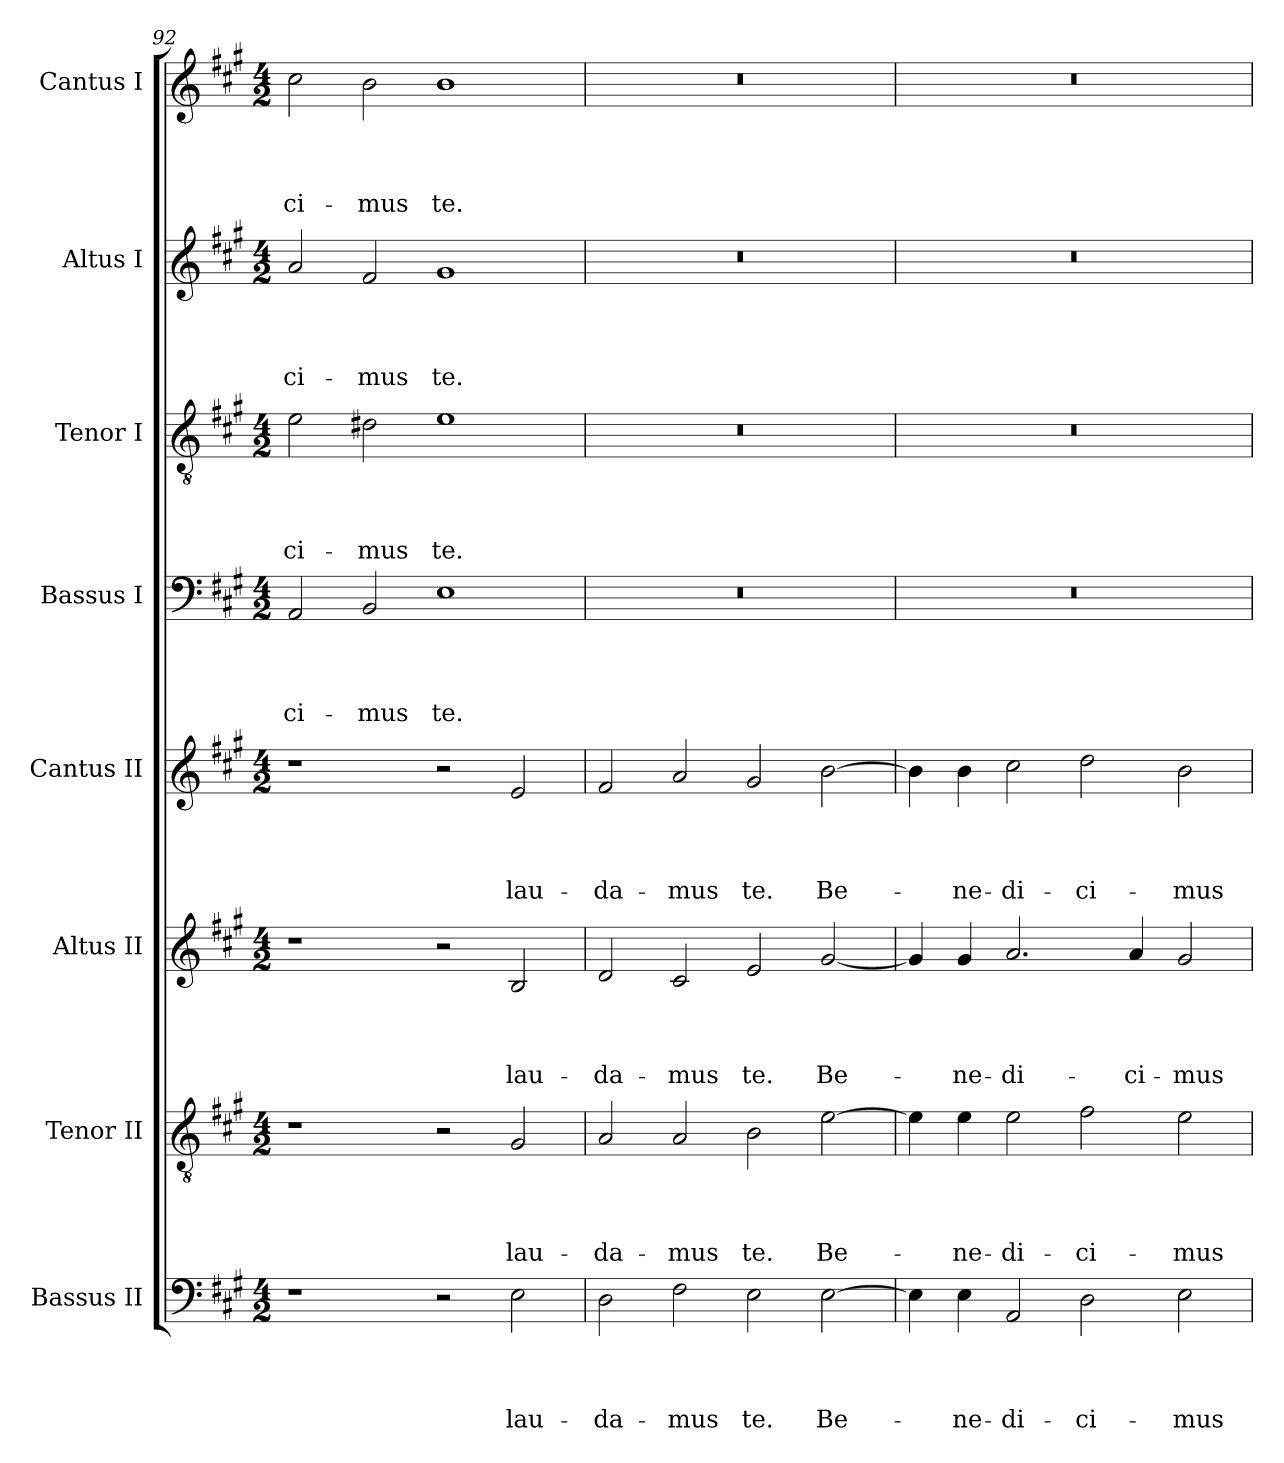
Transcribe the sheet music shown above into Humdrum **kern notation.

**kern	**text	**text	**text	**text	**kern	**text	**text	**text	**text	**kern	**text	**text	**text	**text	**kern	**text	**text	**text	**text	**kern	**text	**text	**text	**text	**kern	**text	**text	**text	**text	**kern	**text	**text	**text	**text	**kern	**text	**text	**text	**text
*part8	*part8	*part8	*part8	*part8	*part7	*part7	*part7	*part7	*part7	*part6	*part6	*part6	*part6	*part6	*part5	*part5	*part5	*part5	*part5	*part4	*part4	*part4	*part4	*part4	*part3	*part3	*part3	*part3	*part3	*part2	*part2	*part2	*part2	*part2	*part1	*part1	*part1	*part1	*part1
*staff8	*staff8	*staff8	*staff8	*staff8	*staff7	*staff7	*staff7	*staff7	*staff7	*staff6	*staff6	*staff6	*staff6	*staff6	*staff5	*staff5	*staff5	*staff5	*staff5	*staff4	*staff4	*staff4	*staff4	*staff4	*staff3	*staff3	*staff3	*staff3	*staff3	*staff2	*staff2	*staff2	*staff2	*staff2	*staff1	*staff1	*staff1	*staff1	*staff1
*I"Bassus II	*	*	*	*	*I"Tenor II	*	*	*	*	*I"Altus II	*	*	*	*	*I"Cantus II	*	*	*	*	*I"Bassus I	*	*	*	*	*I"Tenor I	*	*	*	*	*I"Altus I	*	*	*	*	*I"Cantus I	*	*	*	*
*I'B II	*	*	*	*	*I'T II	*	*	*	*	*I'A II	*	*	*	*	*I'C II	*	*	*	*	*I'B I	*	*	*	*	*I'T I	*	*	*	*	*I'A I	*	*	*	*	*I'C I	*	*	*	*
*clefF4	*	*	*	*	*clefGv2	*	*	*	*	*clefG2	*	*	*	*	*clefG2	*	*	*	*	*clefF4	*	*	*	*	*clefGv2	*	*	*	*	*clefG2	*	*	*	*	*clefG2	*	*	*	*
*k[f#c#g#]	*	*	*	*	*k[f#c#g#]	*	*	*	*	*k[f#c#g#]	*	*	*	*	*k[f#c#g#]	*	*	*	*	*k[f#c#g#]	*	*	*	*	*k[f#c#g#]	*	*	*	*	*k[f#c#g#]	*	*	*	*	*k[f#c#g#]	*	*	*	*
*A:	*	*	*	*	*A:	*	*	*	*	*A:	*	*	*	*	*A:	*	*	*	*	*A:	*	*	*	*	*A:	*	*	*	*	*A:	*	*	*	*	*A:	*	*	*	*
*M4/2	*	*	*	*	*M4/2	*	*	*	*	*M4/2	*	*	*	*	*M4/2	*	*	*	*	*M4/2	*	*	*	*	*M4/2	*	*	*	*	*M4/2	*	*	*	*	*M4/2	*	*	*	*
=92	=92	=92	=92	=92	=92	=92	=92	=92	=92	=92	=92	=92	=92	=92	=92	=92	=92	=92	=92	=92	=92	=92	=92	=92	=92	=92	=92	=92	=92	=92	=92	=92	=92	=92	=92	=92	=92	=92	=92
1r	.	.	.	.	1r	.	.	.	.	1r	.	.	.	.	1r	.	.	.	.	2AA/	.	.	.	-ci-	2e\	.	.	.	-ci-	2a/	.	.	.	-ci-	2cc#\	.	.	.	-ci-
.	.	.	.	.	.	.	.	.	.	.	.	.	.	.	.	.	.	.	.	2BB/	.	.	.	-mus	2d#X\	.	.	.	-mus	2f#/	.	.	.	-mus	2b\	.	.	.	-mus
2r	.	.	.	.	2r	.	.	.	.	2r	.	.	.	.	2r	.	.	.	.	1E	.	.	.	te.	1e	.	.	.	te.	1g#	.	.	.	te.	1b	.	.	.	te.
2E\	.	.	.	lau-	2G#/	.	.	.	lau-	2B/	.	.	.	lau-	2e/	.	.	.	lau-	.	.	.	.	.	.	.	.	.	.	.	.	.	.	.	.	.	.	.	.
!!LO:PB:g=z
=93	=93	=93	=93	=93	=93	=93	=93	=93	=93	=93	=93	=93	=93	=93	=93	=93	=93	=93	=93	=93	=93	=93	=93	=93	=93	=93	=93	=93	=93	=93	=93	=93	=93	=93	=93	=93	=93	=93	=93
2D\	.	.	.	-da-	2A/	.	.	.	-da-	2d/	.	.	.	-da-	2f#/	.	.	.	-da-	0r	.	.	.	.	0r	.	.	.	.	0r	.	.	.	.	0r	.	.	.	.
2F#\	.	.	.	-mus	2A/	.	.	.	-mus	2c#/	.	.	.	-mus	2a/	.	.	.	-mus	.	.	.	.	.	.	.	.	.	.	.	.	.	.	.	.	.	.	.	.
2E\	.	.	.	te.	2B\	.	.	.	te.	2e/	.	.	.	te.	2g#/	.	.	.	te.	.	.	.	.	.	.	.	.	.	.	.	.	.	.	.	.	.	.	.	.
[2E\	.	.	.	Be-	[2e\	.	.	.	Be-	[2g#/	.	.	.	Be-	[2b\	.	.	.	Be-	.	.	.	.	.	.	.	.	.	.	.	.	.	.	.	.	.	.	.	.
=94	=94	=94	=94	=94	=94	=94	=94	=94	=94	=94	=94	=94	=94	=94	=94	=94	=94	=94	=94	=94	=94	=94	=94	=94	=94	=94	=94	=94	=94	=94	=94	=94	=94	=94	=94	=94	=94	=94	=94
4E\]	.	.	.	.	4e\]	.	.	.	.	4g#/]	.	.	.	.	4b\]	.	.	.	.	0r	.	.	.	.	0r	.	.	.	.	0r	.	.	.	.	0r	.	.	.	.
4E\	.	.	.	-ne-	4e\	.	.	.	-ne-	4g#/	.	.	.	-ne-	4b\	.	.	.	-ne-	.	.	.	.	.	.	.	.	.	.	.	.	.	.	.	.	.	.	.	.
2AA/	.	.	.	-di-	2e\	.	.	.	-di-	2.a/	.	.	.	-di-	2cc#\	.	.	.	-di-	.	.	.	.	.	.	.	.	.	.	.	.	.	.	.	.	.	.	.	.
2D\	.	.	.	-ci-	2f#\	.	.	.	-ci-	.	.	.	.	.	2dd\	.	.	.	-ci-	.	.	.	.	.	.	.	.	.	.	.	.	.	.	.	.	.	.	.	.
.	.	.	.	.	.	.	.	.	.	4a/	.	.	.	-ci-	.	.	.	.	.	.	.	.	.	.	.	.	.	.	.	.	.	.	.	.	.	.	.	.	.
2E\	.	.	.	-mus	2e\	.	.	.	-mus	2g#/	.	.	.	-mus	2b\	.	.	.	-mus	.	.	.	.	.	.	.	.	.	.	.	.	.	.	.	.	.	.	.	.
=	=	=	=	=	=	=	=	=	=	=	=	=	=	=	=	=	=	=	=	=	=	=	=	=	=	=	=	=	=	=	=	=	=	=	=	=	=	=	=
*-	*-	*-	*-	*-	*-	*-	*-	*-	*-	*-	*-	*-	*-	*-	*-	*-	*-	*-	*-	*-	*-	*-	*-	*-	*-	*-	*-	*-	*-	*-	*-	*-	*-	*-	*-	*-	*-	*-	*-
